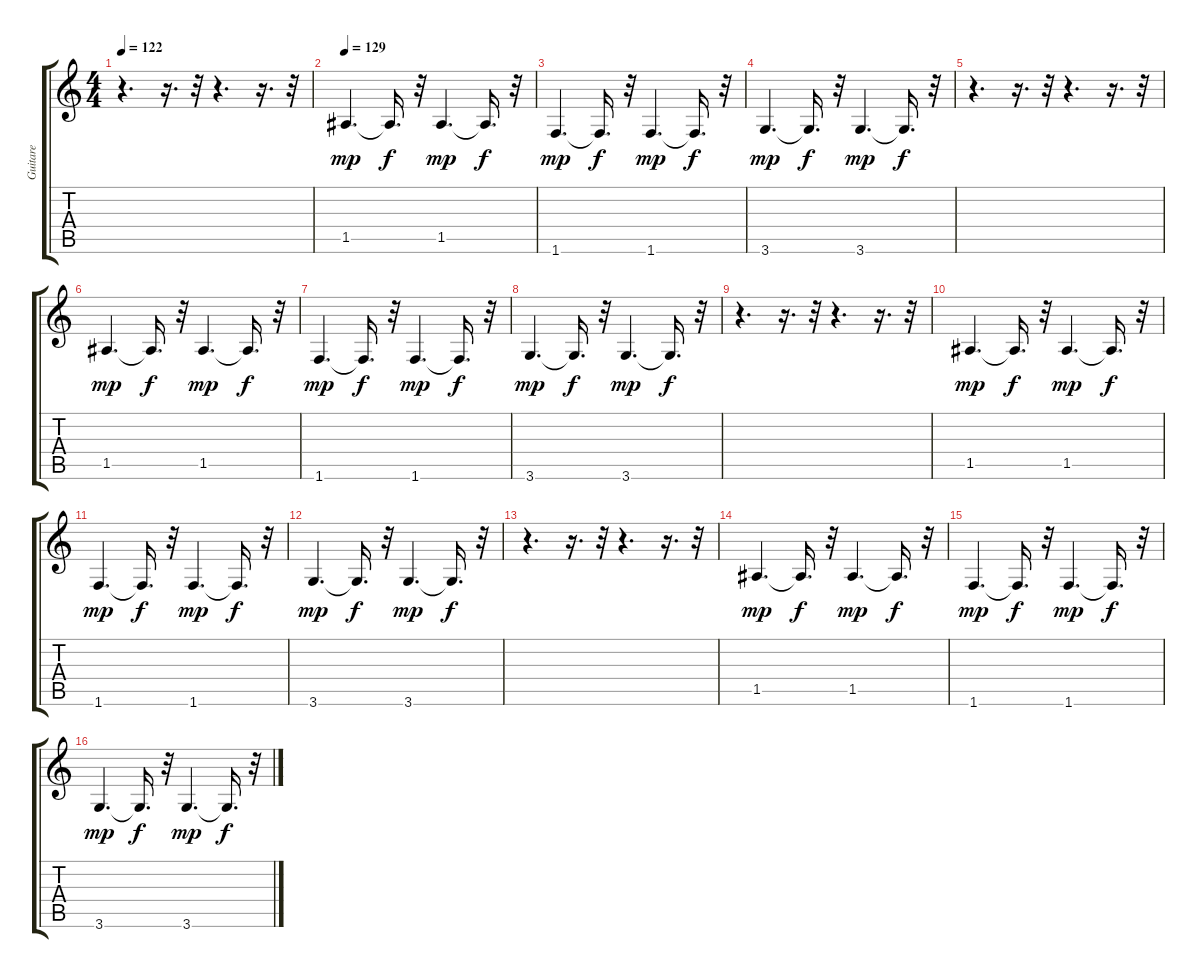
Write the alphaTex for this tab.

\track ("Guitare" "Guitare") {instrument acousticguitarnylon}
\staff {score tabs}
\tuning (E4 B3 G3 D3 A2 E2) {hide}
\ts (4 4)
\tempo 122
\clef g2
\ks c
r.4{d dy f} r.16{d} r.32 r.4{d} r.16{d} r.32 |
\tempo 129
1.5.4{d dy mp} 1.5{t}.16{d dy f} r.32 1.5.4{d dy mp} 1.5{t}.16{d dy f} r.32 |
1.6.4{d dy mp} 1.6{t}.16{d dy f} r.32 1.6.4{d dy mp} 1.6{t}.16{d dy f} r.32 |
3.6.4{d dy mp} 3.6{t}.16{d dy f} r.32 3.6.4{d dy mp} 3.6{t}.16{d dy f} r.32 |
r.4{d} r.16{d} r.32 r.4{d} r.16{d} r.32 |
1.5.4{d dy mp} 1.5{t}.16{d dy f} r.32 1.5.4{d dy mp} 1.5{t}.16{d dy f} r.32 |
1.6.4{d dy mp} 1.6{t}.16{d dy f} r.32 1.6.4{d dy mp} 1.6{t}.16{d dy f} r.32 |
3.6.4{d dy mp} 3.6{t}.16{d dy f} r.32 3.6.4{d dy mp} 3.6{t}.16{d dy f} r.32 |
r.4{d} r.16{d} r.32 r.4{d} r.16{d} r.32 |
1.5.4{d dy mp} 1.5{t}.16{d dy f} r.32 1.5.4{d dy mp} 1.5{t}.16{d dy f} r.32 |
1.6.4{d dy mp} 1.6{t}.16{d dy f} r.32 1.6.4{d dy mp} 1.6{t}.16{d dy f} r.32 |
3.6.4{d dy mp} 3.6{t}.16{d dy f} r.32 3.6.4{d dy mp} 3.6{t}.16{d dy f} r.32 |
r.4{d} r.16{d} r.32 r.4{d} r.16{d} r.32 |
1.5.4{d dy mp} 1.5{t}.16{d dy f} r.32 1.5.4{d dy mp} 1.5{t}.16{d dy f} r.32 |
1.6.4{d dy mp} 1.6{t}.16{d dy f} r.32 1.6.4{d dy mp} 1.6{t}.16{d dy f} r.32 |
3.6.4{d dy mp} 3.6{t}.16{d dy f} r.32 3.6.4{d dy mp} 3.6{t}.16{d dy f} r.32
